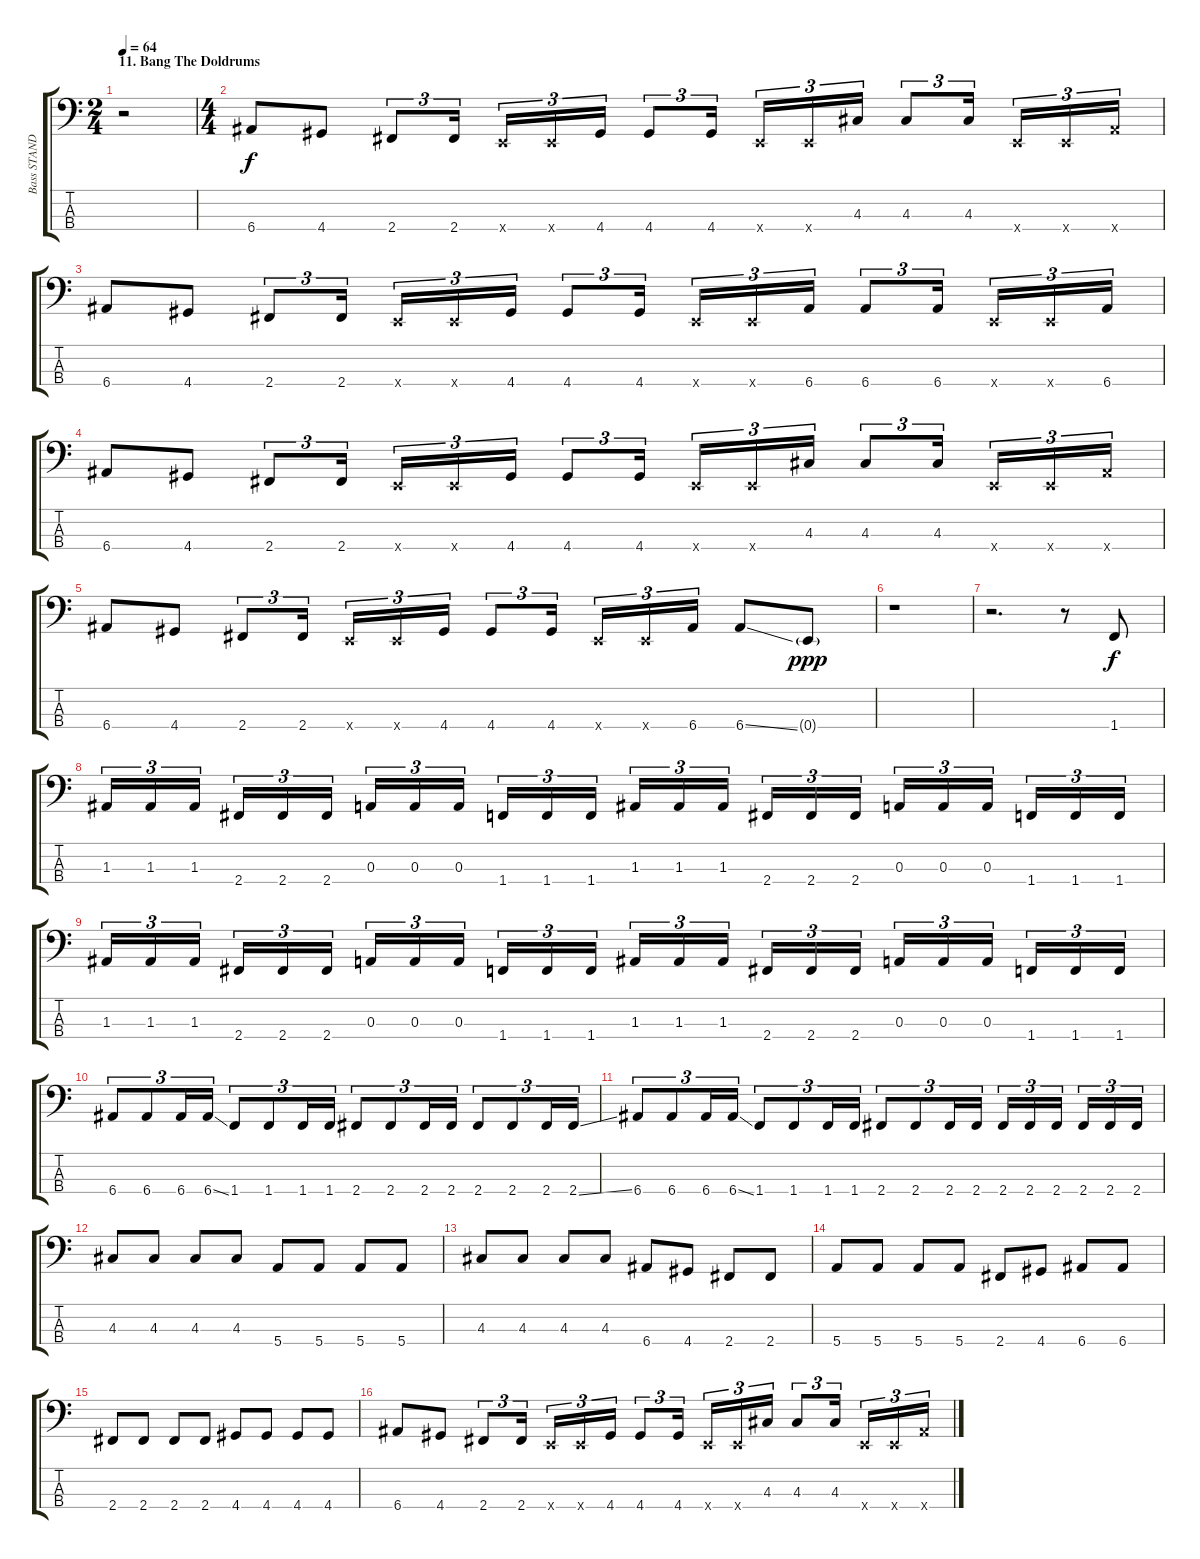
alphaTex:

\track ("Bass STANDARD" "Bass STAND") {instrument electricbasspick}
\staff {score tabs}
\tuning (G2 D2 A1 E1) {hide}
\ts (2 4)
\section ("" "11. Bang The Doldrums")
\tempo 64
\clef f4
\ks c
r.2{dy f instrument electricbasspick} |
\ts (4 4)
6.4.8{volume 16} 4.4.8 2.4.8{tu (3 2)} 2.4.16{tu (3 2)} 0.4{x}.16{tu (3 2)} 0.4{x}.16{tu (3 2)} 4.4.16{tu (3 2)} 4.4.8{tu (3 2)} 4.4.16{tu (3 2)} 0.4{x}.16{tu (3 2)} 0.4{x}.16{tu (3 2)} 4.3.16{tu (3 2)} 4.3.8{tu (3 2)} 4.3.16{tu (3 2)} 0.4{x}.16{tu (3 2)} 0.4{x}.16{tu (3 2)} 6.4{x}.16{tu (3 2)} |
6.4.8 4.4.8 2.4.8{tu (3 2)} 2.4.16{tu (3 2)} 0.4{x}.16{tu (3 2)} 0.4{x}.16{tu (3 2)} 4.4.16{tu (3 2)} 4.4.8{tu (3 2)} 4.4.16{tu (3 2)} 0.4{x}.16{tu (3 2)} 0.4{x}.16{tu (3 2)} 6.4.16{tu (3 2)} 6.4.8{tu (3 2)} 6.4.16{tu (3 2)} 0.4{x}.16{tu (3 2)} 0.4{x}.16{tu (3 2)} 6.4.16{tu (3 2)} |
6.4.8 4.4.8 2.4.8{tu (3 2)} 2.4.16{tu (3 2)} 0.4{x}.16{tu (3 2)} 0.4{x}.16{tu (3 2)} 4.4.16{tu (3 2)} 4.4.8{tu (3 2)} 4.4.16{tu (3 2)} 0.4{x}.16{tu (3 2)} 0.4{x}.16{tu (3 2)} 4.3.16{tu (3 2)} 4.3.8{tu (3 2)} 4.3.16{tu (3 2)} 0.4{x}.16{tu (3 2)} 0.4{x}.16{tu (3 2)} 6.4{x}.16{tu (3 2)} |
6.4.8 4.4.8 2.4.8{tu (3 2)} 2.4.16{tu (3 2)} 0.4{x}.16{tu (3 2)} 0.4{x}.16{tu (3 2)} 4.4.16{tu (3 2)} 4.4.8{tu (3 2)} 4.4.16{tu (3 2)} 0.4{x}.16{tu (3 2)} 0.4{x}.16{tu (3 2)} 6.4.16{tu (3 2)} 6.4{ss}.8 0.4{g}.8{dy ppp} |
r.1 |
r.2{d} r.8 1.4.8{dy f} |
1.3.16{tu (3 2)} 1.3.16{tu (3 2)} 1.3.16{tu (3 2)} 2.4.16{tu (3 2)} 2.4.16{tu (3 2)} 2.4.16{tu (3 2)} 0.3.16{tu (3 2)} 0.3.16{tu (3 2)} 0.3.16{tu (3 2)} 1.4.16{tu (3 2)} 1.4.16{tu (3 2)} 1.4.16{tu (3 2)} 1.3.16{tu (3 2)} 1.3.16{tu (3 2)} 1.3.16{tu (3 2)} 2.4.16{tu (3 2)} 2.4.16{tu (3 2)} 2.4.16{tu (3 2)} 0.3.16{tu (3 2)} 0.3.16{tu (3 2)} 0.3.16{tu (3 2)} 1.4.16{tu (3 2)} 1.4.16{tu (3 2)} 1.4.16{tu (3 2)} |
1.3.16{tu (3 2)} 1.3.16{tu (3 2)} 1.3.16{tu (3 2)} 2.4.16{tu (3 2)} 2.4.16{tu (3 2)} 2.4.16{tu (3 2)} 0.3.16{tu (3 2)} 0.3.16{tu (3 2)} 0.3.16{tu (3 2)} 1.4.16{tu (3 2)} 1.4.16{tu (3 2)} 1.4.16{tu (3 2)} 1.3.16{tu (3 2)} 1.3.16{tu (3 2)} 1.3.16{tu (3 2)} 2.4.16{tu (3 2)} 2.4.16{tu (3 2)} 2.4.16{tu (3 2)} 0.3.16{tu (3 2)} 0.3.16{tu (3 2)} 0.3.16{tu (3 2)} 1.4.16{tu (3 2)} 1.4.16{tu (3 2)} 1.4.16{tu (3 2)} |
6.4.8{tu (3 2)} 6.4.8{tu (3 2)} 6.4.16{tu (3 2)} 6.4{ss}.16{tu (3 2)} 1.4.8{tu (3 2)} 1.4.8{tu (3 2)} 1.4.16{tu (3 2)} 1.4.16{tu (3 2)} 2.4.8{tu (3 2)} 2.4.8{tu (3 2)} 2.4.16{tu (3 2)} 2.4.16{tu (3 2)} 2.4.8{tu (3 2)} 2.4.8{tu (3 2)} 2.4.16{tu (3 2)} 2.4{ss}.16{tu (3 2)} |
6.4.8{tu (3 2)} 6.4.8{tu (3 2)} 6.4.16{tu (3 2)} 6.4{ss}.16{tu (3 2)} 1.4.8{tu (3 2)} 1.4.8{tu (3 2)} 1.4.16{tu (3 2)} 1.4.16{tu (3 2)} 2.4.8{tu (3 2)} 2.4.8{tu (3 2)} 2.4.16{tu (3 2)} 2.4.16{tu (3 2)} 2.4.16{tu (3 2)} 2.4.16{tu (3 2)} 2.4.16{tu (3 2)} 2.4.16{tu (3 2)} 2.4.16{tu (3 2)} 2.4.16{tu (3 2)} |
4.3.8 4.3.8 4.3.8 4.3.8 5.4.8 5.4.8 5.4.8 5.4.8 |
4.3.8 4.3.8 4.3.8 4.3.8 6.4.8 4.4.8 2.4.8 2.4.8 |
5.4.8 5.4.8 5.4.8 5.4.8 2.4.8 4.4.8 6.4.8 6.4.8 |
2.4.8 2.4.8 2.4.8 2.4.8 4.4.8 4.4.8 4.4.8 4.4.8 |
6.4.8 4.4.8 2.4.8{tu (3 2)} 2.4.16{tu (3 2)} 0.4{x}.16{tu (3 2)} 0.4{x}.16{tu (3 2)} 4.4.16{tu (3 2)} 4.4.8{tu (3 2)} 4.4.16{tu (3 2)} 0.4{x}.16{tu (3 2)} 0.4{x}.16{tu (3 2)} 4.3.16{tu (3 2)} 4.3.8{tu (3 2)} 4.3.16{tu (3 2)} 0.4{x}.16{tu (3 2)} 0.4{x}.16{tu (3 2)} 6.4{x}.16{tu (3 2)}
